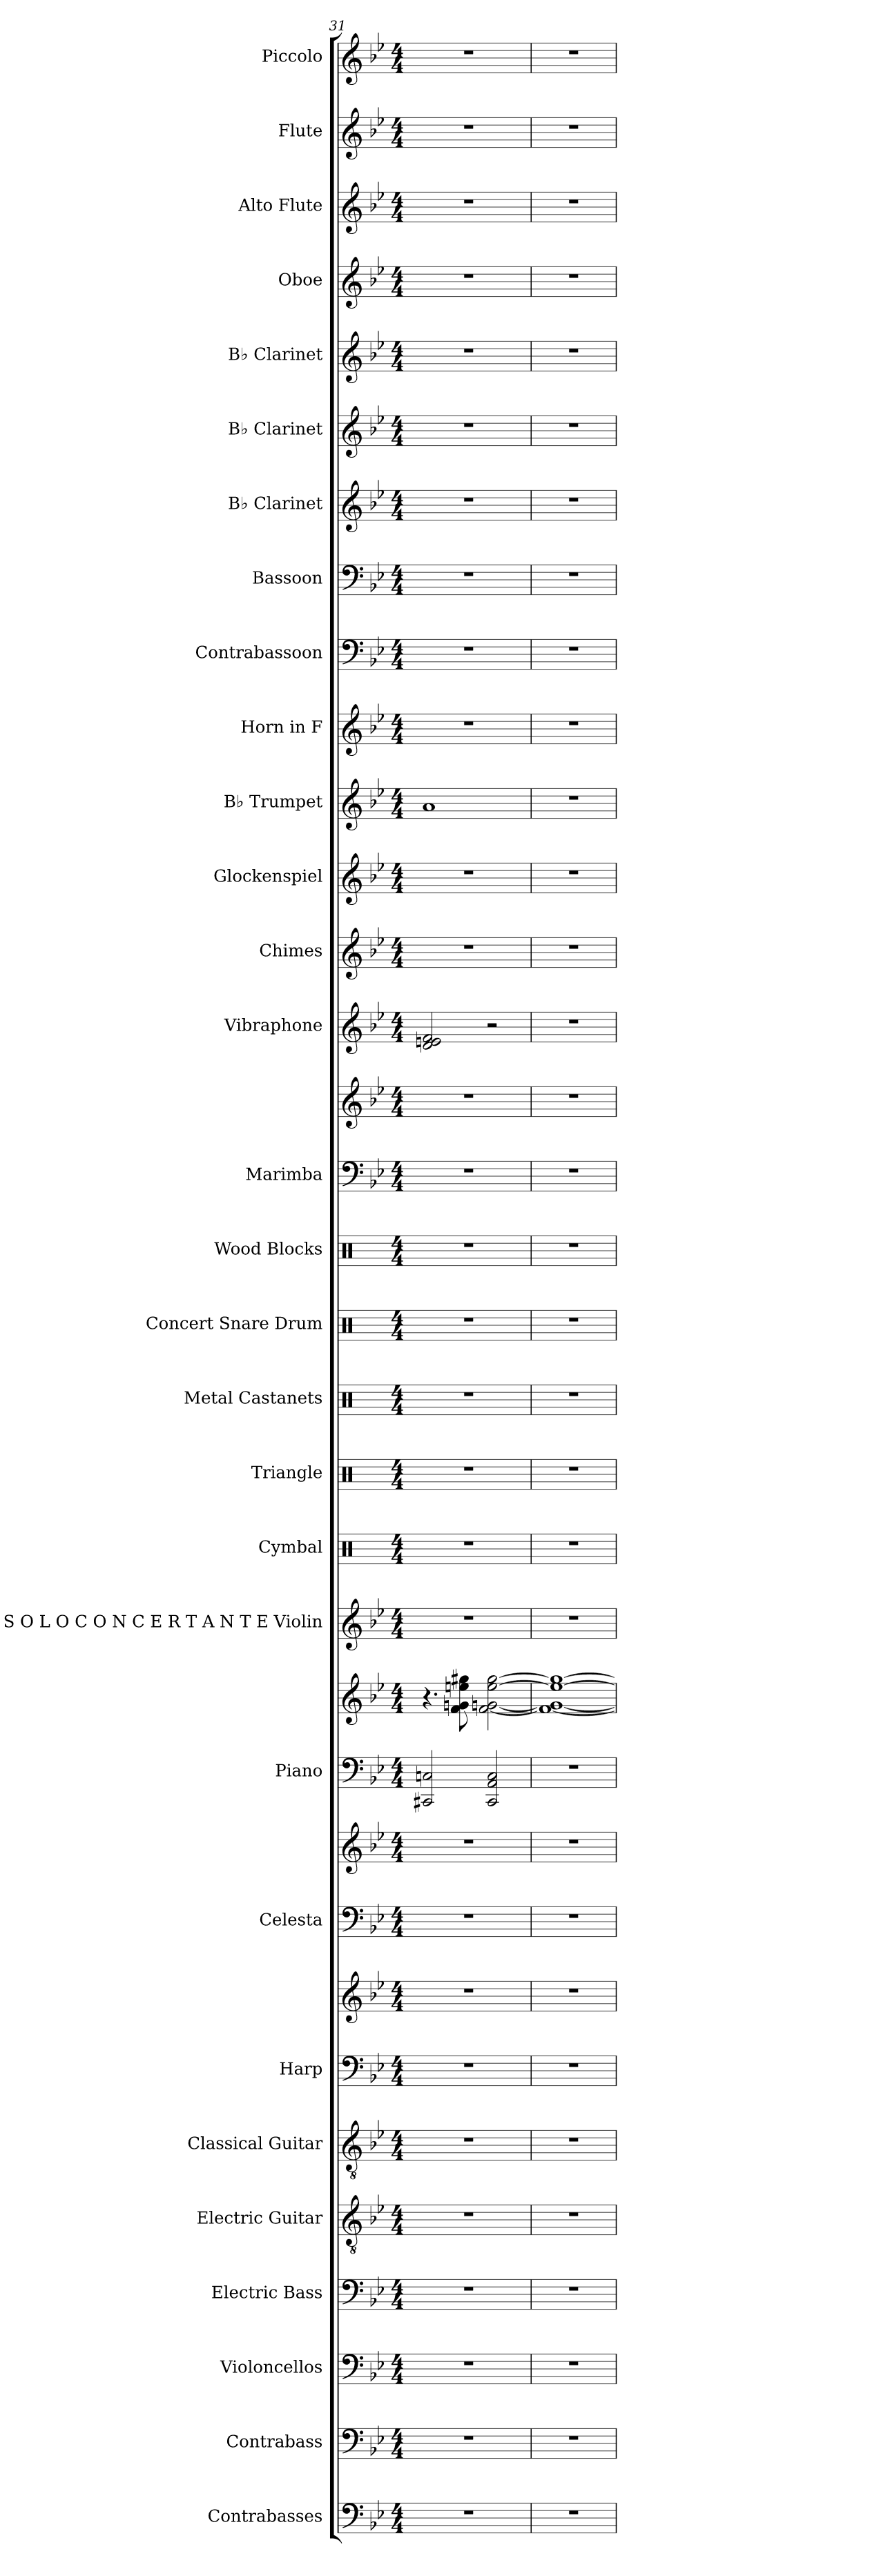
**kern	**kern	**kern	**kern	**kern	**kern	**kern	**kern	**kern	**kern	**kern	**kern	**kern	**kern	**kern	**kern	**kern	**kern	**kern	**kern	**kern	**kern	**kern	**kern	**kern	**kern	**kern	**kern	**kern	**kern	**kern	**kern	**kern	**kern
*part30	*part29	*part28	*part27	*part26	*part25	*part24	*part24	*part23	*part23	*part22	*part22	*part21	*part20	*part19	*part18	*part17	*part16	*part15	*part15	*part14	*part13	*part12	*part11	*part10	*part9	*part8	*part7	*part6	*part5	*part4	*part3	*part2	*part1
*staff34	*staff33	*staff32	*staff31	*staff30	*staff29	*staff28	*staff27	*staff26	*staff25	*staff24	*staff23	*staff22	*staff21	*staff20	*staff19	*staff18	*staff17	*staff16	*staff15	*staff14	*staff13	*staff12	*staff11	*staff10	*staff9	*staff8	*staff7	*staff6	*staff5	*staff4	*staff3	*staff2	*staff1
*I"Contrabasses	*I"Contrabass	*I"Violoncellos	*I"Electric Bass	*I"Electric Guitar	*I"Classical Guitar	*I"Harp	*	*I"Celesta	*	*I"Piano	*	*I"S  O  L  O   C O N C E R T A N T E    Violin	*I"Cymbal	*I"Triangle	*I"Metal Castanets	*I"Concert Snare Drum	*I"Wood Blocks	*I"Marimba	*	*I"Vibraphone	*I"Chimes	*I"Glockenspiel	*I"B♭ Trumpet	*I"Horn in F	*I"Contrabassoon	*I"Bassoon	*I"B♭ Clarinet	*I"B♭ Clarinet	*I"B♭ Clarinet	*I"Oboe	*I"Alto Flute	*I"Flute	*I"Piccolo
*I'Cbs.	*I'Cb.	*I'Vcs.	*I'El. B.	*I'El. Guit.	*I'Guit.	*I'Hrp.	*	*I'Cel.	*	*I'Pno.	*	*I'S  O  L   O    Vln.	*I'Cym.	*I'Trgl.	*I'Met. Cst.	*I'Con. Sn.	*I'Wd. Bl.	*I'Mrm.	*	*I'Vib.	*I'Cme.	*I'Glock.	*I'B♭ Tpt.	*	*I'Cbsn.	*I'Bsn.	*I'B♭ Cl.	*I'B♭ Cl.	*I'B♭ Cl.	*I'Ob.	*I'A. Fl.	*I'Fl.	*I'Picc.
*clefF4	*clefF4	*clefF4	*clefF4	*clefGv2	*clefGv2	*clefF4	*clefG2	*clefF4	*clefG2	*clefF4	*clefG2	*clefG2	*clefX	*clefX	*clefX	*clefX	*clefX	*clefF4	*clefG2	*clefG2	*clefG2	*clefG2	*clefG2	*clefG2	*clefF4	*clefF4	*clefG2	*clefG2	*clefG2	*clefG2	*clefG2	*clefG2	*clefG2
*ITrd7c12	*ITrd7c12	*	*ITrd7c12	*	*	*	*	*ITrd-7c-12	*ITrd-7c-12	*	*	*	*	*	*	*	*	*	*	*	*	*ITrd-14c-24	*ITrd1c2	*ITrd4c7	*ITrd7c12	*	*ITrd1c2	*ITrd1c2	*ITrd1c2	*	*ITrd3c5	*	*ITrd-7c-12
*k[b-e-]	*k[b-e-]	*k[b-e-]	*k[b-e-]	*k[b-e-]	*k[b-e-]	*k[b-e-]	*k[b-e-]	*k[b-e-]	*k[b-e-]	*k[b-e-]	*k[b-e-]	*k[b-e-]	*k[]	*k[]	*k[]	*k[]	*k[]	*k[b-e-]	*k[b-e-]	*k[b-e-]	*k[b-e-]	*k[b-e-]	*k[b-e-a-d-]	*k[b-e-a-]	*k[b-e-]	*k[b-e-]	*k[b-e-a-d-]	*k[b-e-a-d-]	*k[b-e-a-d-]	*k[b-e-]	*k[b-]	*k[b-e-]	*k[b-e-]
*M4/4	*M4/4	*M4/4	*M4/4	*M4/4	*M4/4	*M4/4	*M4/4	*M4/4	*M4/4	*M4/4	*M4/4	*M4/4	*M4/4	*M4/4	*M4/4	*M4/4	*M4/4	*M4/4	*M4/4	*M4/4	*M4/4	*M4/4	*M4/4	*M4/4	*M4/4	*M4/4	*M4/4	*M4/4	*M4/4	*M4/4	*M4/4	*M4/4	*M4/4
=31	=31	=31	=31	=31	=31	=31	=31	=31	=31	=31	=31	=31	=31	=31	=31	=31	=31	=31	=31	=31	=31	=31	=31	=31	=31	=31	=31	=31	=31	=31	=31	=31	=31
1r	1r	1r	1r	1r	1r	1r	1r	1r	1r	2CC#X/ 2Cn/	4.r	1r	1r	1r	1r	1r	1r	1r	1r	2d/ 2en/ 2f/	1r	1r	1g	1r	1r	1r	1r	1r	1r	1r	1r	1r	1r
.	.	.	.	.	.	.	.	.	.	.	8f\ 8gn\ 8een\ 8gg#X\	.	.	.	.	.	.	.	.	.	.	.	.	.	.	.	.	.	.	.	.	.	.
.	.	.	.	.	.	.	.	.	.	2CC#/ 2AA/ 2C/	[2f\ [2gn\ [2ee\ [2gg#\	.	.	.	.	.	.	.	.	2r	.	.	.	.	.	.	.	.	.	.	.	.	.
=32	=32	=32	=32	=32	=32	=32	=32	=32	=32	=32	=32	=32	=32	=32	=32	=32	=32	=32	=32	=32	=32	=32	=32	=32	=32	=32	=32	=32	=32	=32	=32	=32	=32
1r	1r	1r	1r	1r	1r	1r	1r	1r	1r	1r	1f_ 1g_ 1ee_ 1gg#_	1r	1r	1r	1r	1r	1r	1r	1r	1r	1r	1r	1r	1r	1r	1r	1r	1r	1r	1r	1r	1r	1r
=	=	=	=	=	=	=	=	=	=	=	=	=	=	=	=	=	=	=	=	=	=	=	=	=	=	=	=	=	=	=	=	=	=
*-	*-	*-	*-	*-	*-	*-	*-	*-	*-	*-	*-	*-	*-	*-	*-	*-	*-	*-	*-	*-	*-	*-	*-	*-	*-	*-	*-	*-	*-	*-	*-	*-	*-
